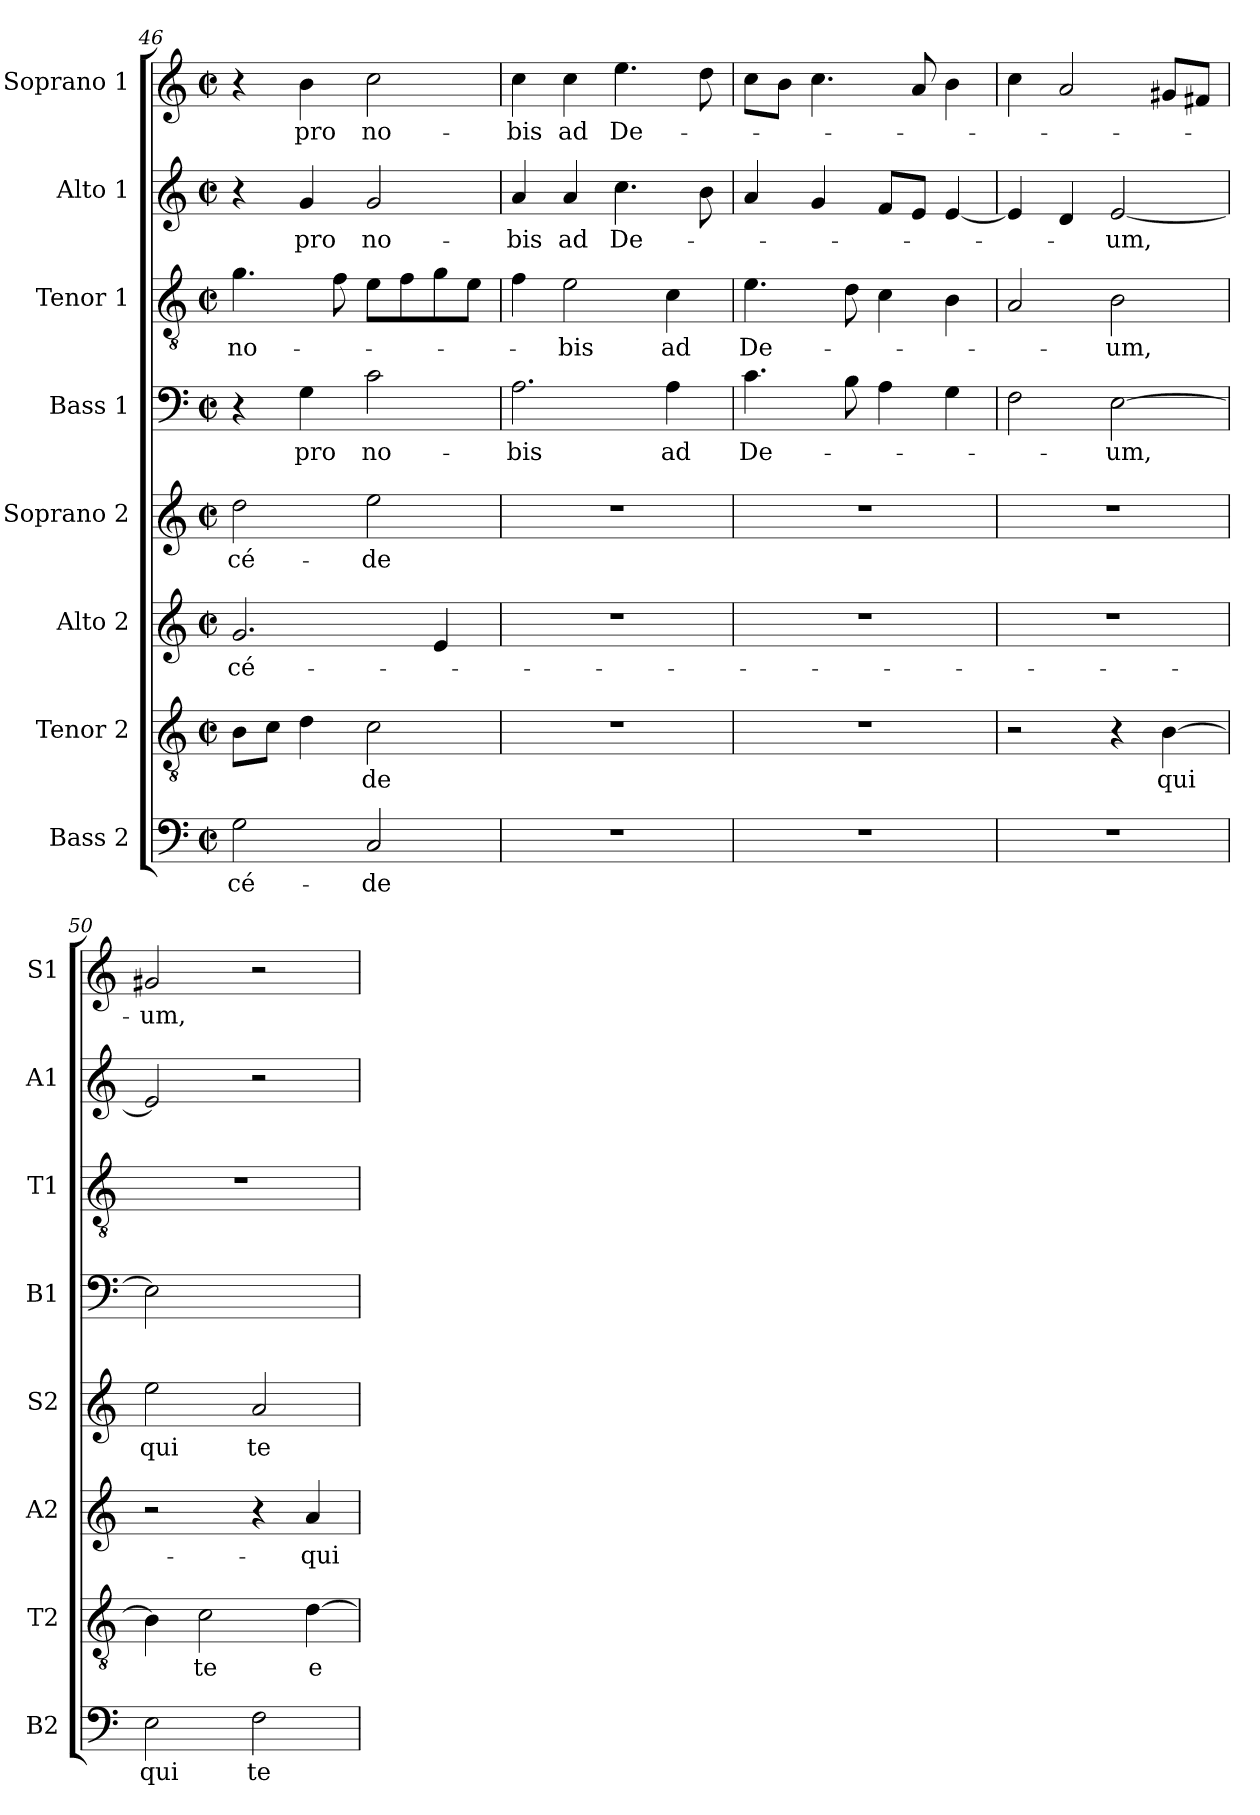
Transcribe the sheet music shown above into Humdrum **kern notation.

**kern	**text	**kern	**text	**kern	**text	**kern	**text	**kern	**text	**kern	**text	**kern	**text	**kern	**text
*part8	*part8	*part7	*part7	*part6	*part6	*part5	*part5	*part4	*part4	*part3	*part3	*part2	*part2	*part1	*part1
*staff8	*staff8	*staff7	*staff7	*staff6	*staff6	*staff5	*staff5	*staff4	*staff4	*staff3	*staff3	*staff2	*staff2	*staff1	*staff1
*I"Bass 2	*	*I"Tenor 2	*	*I"Alto 2	*	*I"Soprano 2	*	*I"Bass 1	*	*I"Tenor 1	*	*I"Alto 1	*	*I"Soprano 1	*
*I'B2	*	*I'T2	*	*I'A2	*	*I'S2	*	*I'B1	*	*I'T1	*	*I'A1	*	*I'S1	*
!!LO:LB:g=z
*clefF4	*	*clefGv2	*	*clefG2	*	*clefG2	*	*clefF4	*	*clefGv2	*	*clefG2	*	*clefG2	*
*k[]	*	*k[]	*	*k[]	*	*k[]	*	*k[]	*	*k[]	*	*k[]	*	*k[]	*
*C:	*	*C:	*	*C:	*	*C:	*	*C:	*	*C:	*	*C:	*	*C:	*
*M2/2	*	*M2/2	*	*M2/2	*	*M2/2	*	*M2/2	*	*M2/2	*	*M2/2	*	*M2/2	*
*met(c|)	*	*met(c|)	*	*met(c|)	*	*met(c|)	*	*met(c|)	*	*met(c|)	*	*met(c|)	*	*met(c|)	*
=46	=46	=46	=46	=46	=46	=46	=46	=46	=46	=46	=46	=46	=46	=46	=46
2G\	-cé-	8B\L	.	2.g/	-cé-	2dd\	-cé-	4r	.	4.g\	no-	4r	.	4r	.
.	.	8c\J	.	.	.	.	.	.	.	.	.	.	.	.	.
.	.	4d\	.	.	.	.	.	4G\	pro	.	.	4g/	pro	4b\	pro
.	.	.	.	.	.	.	.	.	.	8f\	.	.	.	.	.
2C/	-de	2c\	-de	.	.	2ee\	-de	2c\	no-	8e\L	.	2g/	no-	2cc\	no-
.	.	.	.	.	.	.	.	.	.	8f\	.	.	.	.	.
.	.	.	.	4e/	.	.	.	.	.	8g\	.	.	.	.	.
.	.	.	.	.	.	.	.	.	.	8e\J	.	.	.	.	.
=47	=47	=47	=47	=47	=47	=47	=47	=47	=47	=47	=47	=47	=47	=47	=47
1r	.	1r	.	1r	.	1r	.	2.A\	-bis	4f\	.	4a/	-bis	4cc\	-bis
.	.	.	.	.	.	.	.	.	.	2e\	-bis	4a/	ad	4cc\	ad
.	.	.	.	.	.	.	.	.	.	.	.	4.cc\	De-	4.ee\	De-
.	.	.	.	.	.	.	.	4A\	ad	4c\	ad	.	.	.	.
.	.	.	.	.	.	.	.	.	.	.	.	8b\	.	8dd\	.
=48	=48	=48	=48	=48	=48	=48	=48	=48	=48	=48	=48	=48	=48	=48	=48
1r	.	1r	.	1r	.	1r	.	4.c\	De-	4.e\	De-	4a/	.	8cc\L	.
.	.	.	.	.	.	.	.	.	.	.	.	.	.	8b\J	.
.	.	.	.	.	.	.	.	.	.	.	.	4g/	.	4.cc\	.
.	.	.	.	.	.	.	.	8B\	.	8d\	.	.	.	.	.
.	.	.	.	.	.	.	.	4A\	.	4c\	.	8f/L	.	.	.
.	.	.	.	.	.	.	.	.	.	.	.	8e/J	.	8a/	.
.	.	.	.	.	.	.	.	4G\	.	4B\	.	[<4e/	.	4b\	.
=49	=49	=49	=49	=49	=49	=49	=49	=49	=49	=49	=49	=49	=49	=49	=49
1r	.	2r	.	1r	.	1r	.	2F\	.	2A/	.	4e/]	.	4cc\	.
.	.	.	.	.	.	.	.	.	.	.	.	4d/	.	2a/	.
.	.	4r	.	.	.	.	.	[2E\	-um,	2B\	-um,	[<2e/	-um,	.	.
.	.	[>4B\	qui	.	.	.	.	.	.	.	.	.	.	8g#X/L	.
.	.	.	.	.	.	.	.	.	.	.	.	.	.	8f#X/J	.
=50	=50	=50	=50	=50	=50	=50	=50	=50	=50	=50	=50	=50	=50	=50	=50
2E\	qui	4B\]	.	2r	.	2ee\	qui	2E\]	.	1r	.	2e/]	.	2g#X/	-um,
.	.	2c\	te	.	.	.	.	.	.	.	.	.	.	.	.
2F\	te	.	.	4r	.	2a/	te	2ryy	.	.	.	2r	.	2r	.
.	.	[>4d\	e-	4a/	-qui	.	.	.	.	.	.	.	.	.	.
=	=	=	=	=	=	=	=	=	=	=	=	=	=	=	=
*-	*-	*-	*-	*-	*-	*-	*-	*-	*-	*-	*-	*-	*-	*-	*-
